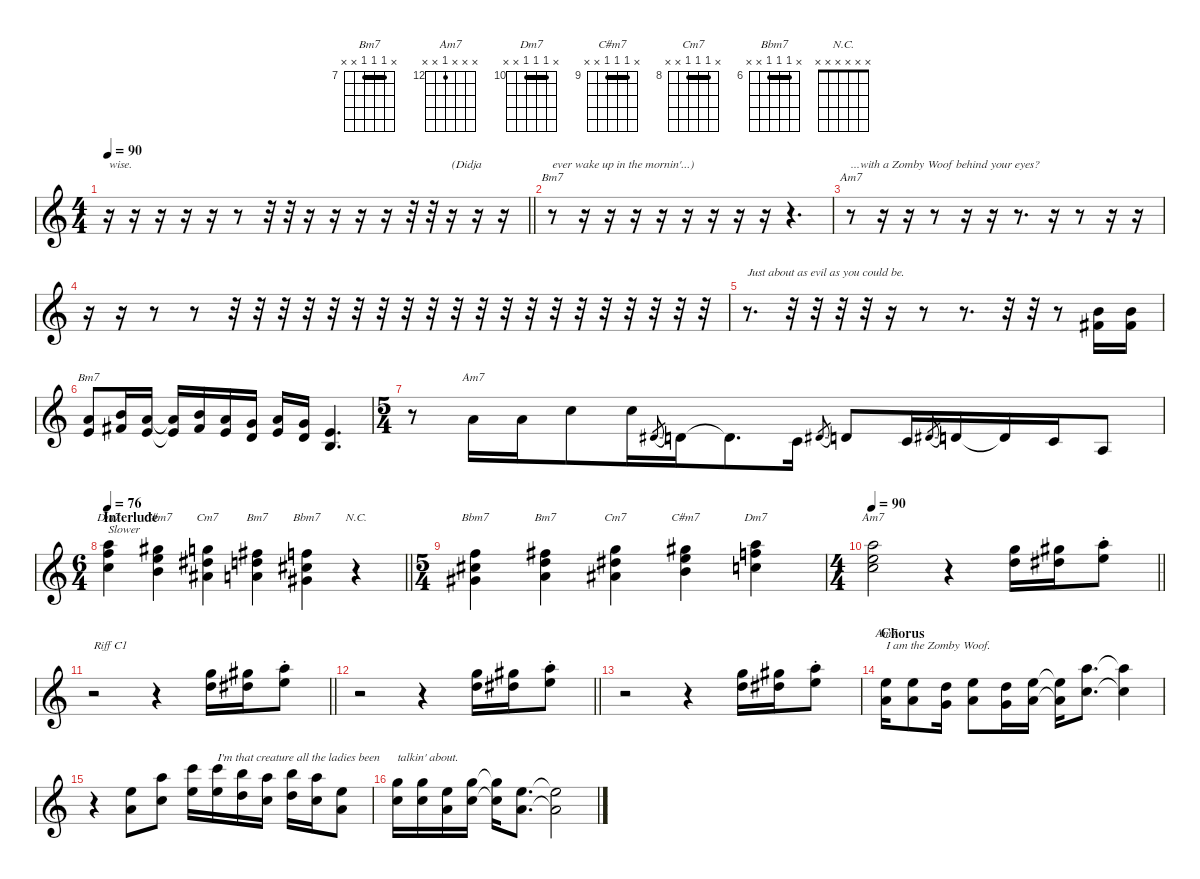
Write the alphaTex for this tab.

\defaultSystemsLayout 4
\hideDynamics
\bracketExtendMode nobrackets
\singleTrackTrackNamePolicy hidden
\multiTrackTrackNamePolicy hidden
\otherSystemsTrackNameOrientation horizontal
\track ("Horns" "Horns") {instrument overdrivenguitar}
\staff {score}
\tuning (E4 B3 G3 D3 A2 E2)
\chord ("Bm7" x x x x x x)
\chord ("Am7" x x x x x x)
\chord ("Bm7" x 15 x x x x) {firstfret 15}
\chord ("Am7" x x x 12 x x) {firstfret 12}
\chord ("Dm7" x 10 10 10 x x) {firstfret 10 barre (10 10)}
\chord ("C#m7" x 9 9 9 x x) {firstfret 9 barre (9 9)}
\chord ("Cm7" x 8 8 8 x x) {firstfret 8 barre (8 8)}
\chord ("Bm7" x 7 7 7 x x) {firstfret 7 barre (7 7)}
\chord ("Bbm7" x 6 6 6 x x) {firstfret 6 barre (6 6)}
\chord ("N.C." x x x x x x)
\ts (4 4)
\tempo 90
\clef g2
\barLineRight lightlight
\ks c
r.16{txt "wise." dy f beam Down} r.16{beam Down} r.16{beam Down} r.16{beam Down} r.16{beam Down} r.8{beam Down} r.32{beam Down} r.32{beam Down} r.16{beam Down} r.16{beam Down} r.16{beam Down} r.16{beam Down} r.32{beam Down} r.32{beam Down} r.16{txt "(Didja" beam Down} r.16{beam Down} r.16{beam Down} |
r.8{ch "Bm7" txt "ever wake up in the mornin'...)" beam Down} r.16{beam Down} r.16{beam Down} r.16{beam Down} r.16{beam Down} r.16{beam Down} r.16{beam Down} r.16{beam Down} r.16{beam Down} r.4{d beam Down} |
r.8{ch "Am7" txt "...with a Zomby Woof behind your eyes?" beam Down} r.16{beam Down} r.16{beam Down} r.8{beam Down} r.16{beam Down} r.16{beam Down} r.8{d beam Down} r.16{beam Down} r.8{beam Down} r.16{beam Down} r.16{beam Down} |
r.16{beam Down} r.16{beam Down} r.8{beam Down} r.8{beam Down} r.32{beam Down} r.32{beam Down} r.32{beam Down} r.32{beam Down} r.32{beam Down} r.32{beam Down} r.32{beam Down} r.32{beam Down} r.32{beam Down} r.32{beam Down} r.32{beam Down} r.32{beam Down} r.32{beam Down} r.32{beam Down} r.32{beam Down} r.32{beam Down} r.32{beam Down} r.32{beam Down} r.32{beam Down} r.32{beam Down} |
r.8{d txt "Just about as evil as you could be." beam Down} r.32{beam Down} r.32{beam Down} r.32{beam Down} r.32{beam Down} r.16{beam Down} r.8{beam Down} r.8{d beam Down} r.32{beam Down} r.32{beam Down} r.8{beam Down} (9.5{acc #} 9.4).16{beam Up} (9.5{acc #} 9.4).16{beam Up} |
(7.4 7.5).8{ch "Bm7" dy mf beam Up} (9.5{acc #} 9.4).16{beam Up} (7.4 7.5).16{dy f beam Up} (7.5{t} 7.4{t}).16{beam Up} (9.4 9.5{acc #}).16{beam Up} (7.5 7.4).16{beam Up} (5.4 5.5).16{beam Up} (7.5 7.4).16{beam Up} (5.4 5.5).16{beam Up} (7.6 7.5).4{d beam Up} |
\ts (5 4)
\beaming (8 6 4)
r.8{beam Down} 7.4.16{ch "Am7" beam Up} 7.4.16{beam Up} 5.3.8{beam Up} 5.3.16{beam Up} 6.5{sl acc #}.8{gr beam Up} 5.5.16{beam Up} 5.5{t}.8{d beam Up} 3.5.16{beam Up} 6.5{sl acc #}.8{gr beam Up} 5.5.8{beam Up} 3.5.16{beam Up} 6.5{sl acc #}.8{gr beam Up} 5.5.16{beam Up} 5.5{t}.16{beam Up beam merge} 3.5.16{beam Up beam merge} 5.6.8{beam Up} |
\ts (6 4)
\beaming (8 6 6)
\section ("" "Interlude")
\tempo 76
\barLineRight lightlight
(10.4 10.3 10.2).4{ch "Dm7" txt "Slower" beam Down} (9.2{acc #} 9.3 9.4).4{ch "C#m7" beam Down} (8.4{acc #} 8.3{acc #} 8.2).4{ch "Cm7" beam Down} (7.2{acc #} 7.3 7.4).4{ch "Bm7" beam Down} (6.4{acc #} 6.3{acc #} 6.2).4{ch "Bbm7" beam Down} r.4{ch "N.C." beam Down} |
\ts (5 4)
\beaming (8 6 4)
(6.4{acc #} 6.3{acc #} 6.2).4{ch "Bbm7" beam Down} (7.2{acc #} 7.3 7.4).4{ch "Bm7" beam Down} (8.4{acc #} 8.3{acc #} 8.2).4{ch "Cm7" beam Down} (9.2{acc #} 9.3 9.4).4{ch "C#m7" beam Down} (10.4 10.3 10.2).4{ch "Dm7" beam Down} |
\ts (4 4)
\beaming (8 2 2 2 2)
\tempo 90
\barLineRight lightlight
(10.4 9.3 10.2).2{ch "Am7" beam Down} r.4{beam Down} (12.3 12.4).16{beam Down} (13.4{acc #} 13.3{acc #}).16{beam Down beam merge} (14.4 14.3{st}).8{beam Down} |
\barLineRight lightlight
r.2{txt "Riff C1" beam Down} r.4{beam Down} (12.3 12.4).16{beam Down beam merge} (13.4{acc #} 13.3{acc #}).16{beam Down} (14.4 14.3{st}).8{beam Down} |
\barLineRight lightlight
r.2{beam Down} r.4{beam Down} (12.3 12.4).16{beam Down beam merge} (13.4{acc #} 13.3{acc #}).16{beam Down} (14.4 14.3{st}).8{beam Down} |
r.2{beam Down} r.4{beam Down} (12.3 12.4).16{beam Down beam merge} (13.4{acc #} 13.3{acc #}).16{beam Down} (14.4 14.3{st}).8{beam Down} |
\section ("" "Chorus")
(7.4 9.3).16{ch "Am7" txt "I am the Zomby Woof." beam Down} (7.4 9.3).8{beam Down} (5.4 7.3).16{beam Down} (7.4 9.3).8{dy mf beam Down} (5.4 7.3).16{beam Down} (7.4 9.3).16{beam Down} (7.4{t} 9.3{t}).16{beam Down} (10.4 10.2).8{d beam Down} (10.4{t} 10.2{t}).4{beam Down} |
r.4{beam Down} (9.3 7.4).8{dy f beam Down} (10.4 10.2).8{beam Down} (14.4 13.2).16{beam Down} (14.4 13.2).16{txt "I'm that creature all the ladies been" beam Down} (12.4 12.2).16{beam Down} (10.4 10.2).16{beam Down} (12.4 12.2).16{beam Down} (10.4 10.2).16{beam Down} (7.4 9.3).8{beam Down} |
\scale
0.971536 (10.4 12.3).16{txt "talkin' about." beam Down} (10.4 12.3).16{beam Down} (7.4 9.3).16{beam Down} (10.4 12.3).16{beam Down} (10.4{t} 12.3{t}).16{beam Down} (7.4 9.3).8{d beam Down} (7.4{t} 9.3{t}).2{beam Down}
